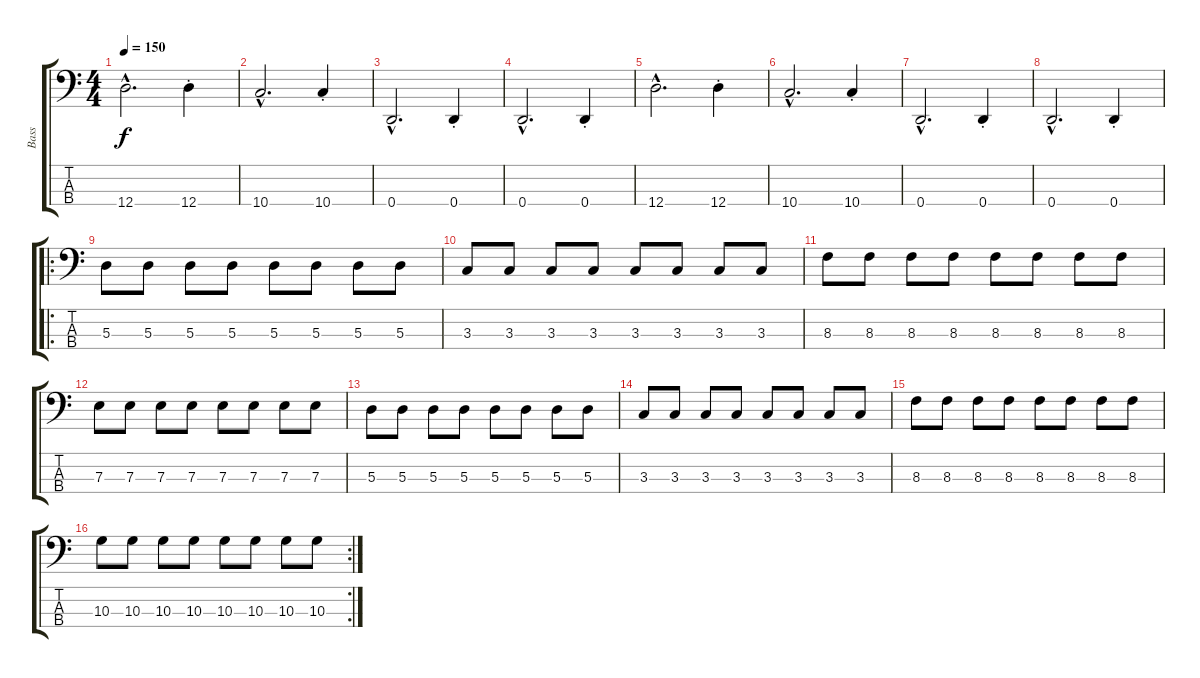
\track ("Bass" "Bass") {instrument electricbassfinger}
\staff {score tabs}
\tuning (G2 D2 A1 D1) {hide}
\ts (4 4)
\tempo 150
\clef f4
\ks c
12.4{hac}.2{d dy f instrument electricbassfinger} 12.4{st}.4 |
10.4{hac}.2{d} 10.4{st}.4 |
0.4{hac}.2{d} 0.4{st}.4 |
0.4{hac}.2{d} 0.4{st}.4 |
12.4{hac}.2{d} 12.4{st}.4 |
10.4{hac}.2{d} 10.4{st}.4 |
0.4{hac}.2{d} 0.4{st}.4 |
0.4{hac}.2{d} 0.4{st}.4 |
\ro
5.3.8 5.3.8 5.3.8 5.3.8 5.3.8 5.3.8 5.3.8 5.3.8 |
3.3.8 3.3.8 3.3.8 3.3.8 3.3.8 3.3.8 3.3.8 3.3.8 |
8.3.8 8.3.8 8.3.8 8.3.8 8.3.8 8.3.8 8.3.8 8.3.8 |
7.3.8 7.3.8 7.3.8 7.3.8 7.3.8 7.3.8 7.3.8 7.3.8 |
5.3.8 5.3.8 5.3.8 5.3.8 5.3.8 5.3.8 5.3.8 5.3.8 |
3.3.8 3.3.8 3.3.8 3.3.8 3.3.8 3.3.8 3.3.8 3.3.8 |
8.3.8 8.3.8 8.3.8 8.3.8 8.3.8 8.3.8 8.3.8 8.3.8 |
\rc 2
10.3.8 10.3.8 10.3.8 10.3.8 10.3.8 10.3.8 10.3.8 10.3.8
